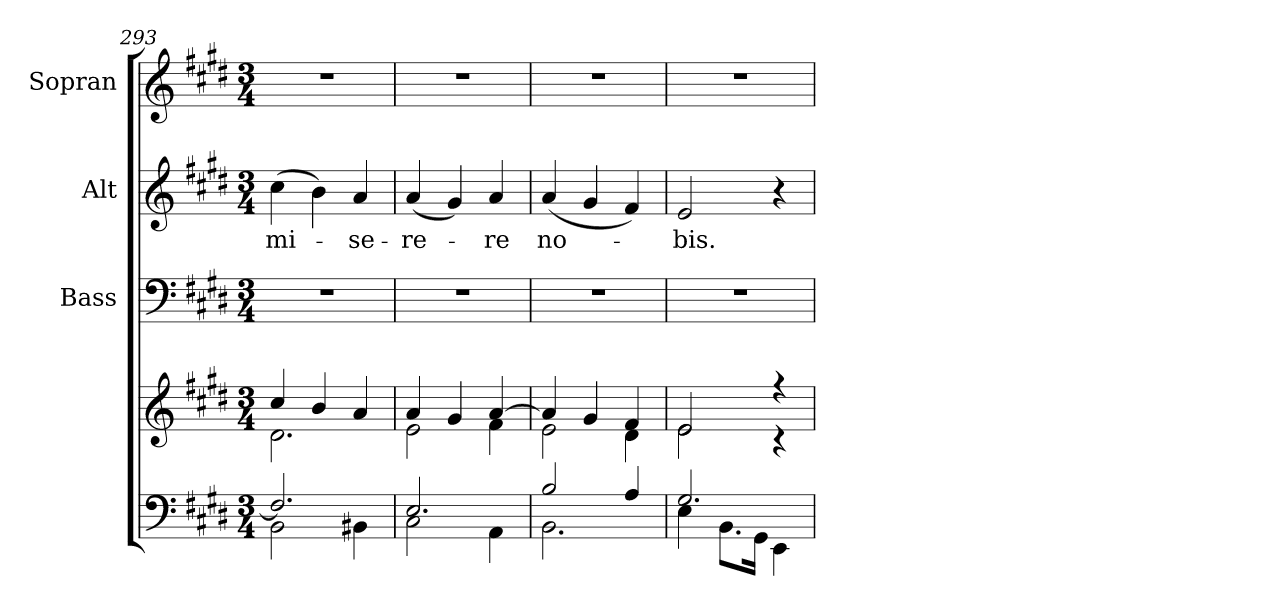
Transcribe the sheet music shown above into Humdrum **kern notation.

**kern	**kern	**kern	**kern	**text	**kern
*part4	*part4	*part3	*part2	*part2	*part1
*staff5	*staff4	*staff3	*staff2	*staff2	*staff1
*	*	*I"Bass	*I"Alt	*	*I"Sopran
*	*	*I'B.	*I'A.	*	*I'S.
*clefF4	*clefG2	*clefF4	*clefG2	*	*clefG2
*k[f#c#g#d#]	*k[f#c#g#d#]	*k[f#c#g#d#]	*k[f#c#g#d#]	*	*k[f#c#g#d#]
*E:	*E:	*E:	*E:	*	*E:
*M3/4	*M3/4	*M3/4	*M3/4	*	*M3/4
=293	=293	=293	=293	=293	=293
*^	*^	*	*	*	*
!	!	!	!	!	!	!LO:LY:b	!
2.F#/]	2BB\	4cc#/	2.d#\	2.r	(>4cc#\	mi-	2.r
.	.	4b/	.	.	4b\)	.	.
!	!	!	!	!	!	!LO:LY:b	!
.	4BB#X\	4a/	.	.	4a/	-se-	.
=294	=294	=294	=294	=294	=294	=294	=294
!	!	!	!	!	!	!LO:LY:b	!
2.E/	2C#\	4a/	2e\	2.r	(<4a/	-re-	2.r
.	.	4g#/	.	.	4g#/)	.	.
!	!	!	!	!	!	!LO:LY:b	!
.	4AA\	[>4a/	4f#\	.	4a/	-re	.
=295	=295	=295	=295	=295	=295	=295	=295
!	!	!	!	!	!	!LO:LY:b	!
2B/	2.BB\	4a/]	2e\	2.r	(<4a/	no-	2.r
.	.	4g#/	.	.	4g#/	.	.
4A/	.	4f#/	4d#\	.	4f#/)	.	.
=296	=296	=296	=296	=296	=296	=296	=296
!	!	!	!	!	!	!LO:LY:b	!
2.G#/	4E\	2e/	2e\	2.r	2e/	-bis.	2.r
.	8.BB\L	.	.	.	.	.	.
.	16GG#\Jk	.	.	.	.	.	.
.	4EE\	4r	4r	.	4r	.	.
*v	*v	*	*	*	*	*	*
*	*v	*v	*	*	*	*
=	=	=	=	=	=
*-	*-	*-	*-	*-	*-
